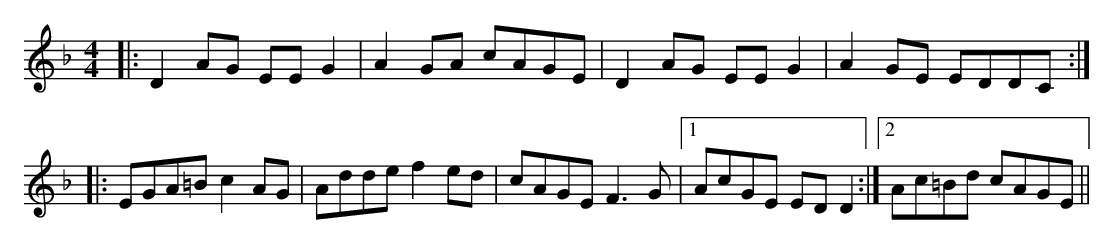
X:1
M:4/4
K:Dmin
|:D2AG EEG2|A2GA cAGE|D2AG EEG2|A2GE EDDC:|
|:EGA=B c2AG|Adde f2ed|cAGE F3G|1 AcGE EDD2:|2 Ac=Bd cAGE||
